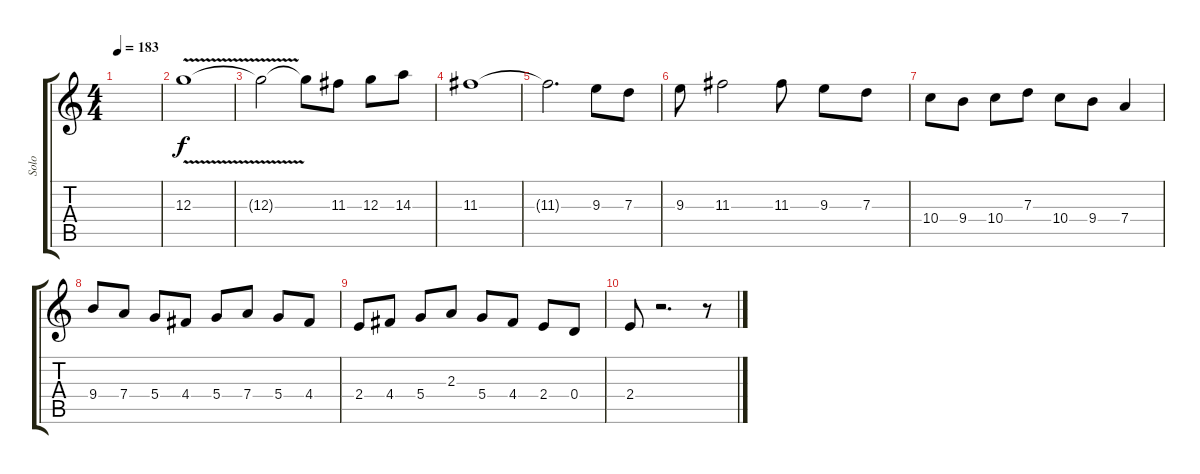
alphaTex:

\track ("Solo" "Solo") {instrument distortionguitar}
\staff {score tabs}
\tuning (E4 B3 G3 D3 A2 E2) {hide}
\ts (4 4)
\tempo 183
\clef g2
\ks c
|
12.3{v}.1 |
12.3{t}.2 12.3{t}.8 11.3.8 12.3.8 14.3.8 |
11.3.1 |
11.3{t}.2{d} 9.3.8 7.3.8 |
9.3.8 11.3.2 11.3.8 9.3.8 7.3.8 |
10.4.8 9.4.8 10.4.8 7.3.8 10.4.8 9.4.8 7.4.4 |
9.4.8 7.4.8 5.4.8 4.4.8 5.4.8 7.4.8 5.4.8 4.4.8 |
2.4.8 4.4.8 5.4.8 2.3.8 5.4.8 4.4.8 2.4.8 0.4.8 |
2.4.8 r.2{d} r.8
